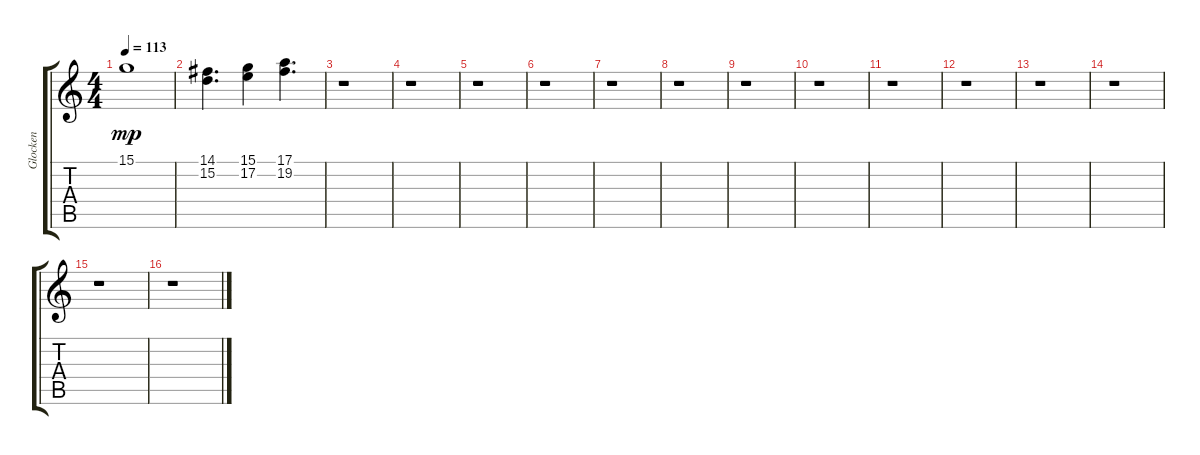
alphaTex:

\track ("Glocken" "Glocken") {instrument glockenspiel}
\staff {score tabs}
\tuning (E4 B3 G3 D3 A2 E2) {hide}
\ts (4 4)
\tempo 113
\clef g2
\ks c
15.1.1{dy mp} |
(14.1 15.2).4{d} (15.1 17.2).4 (17.1 19.2).4{d} |
r.1 |
r.1 |
r.1 |
r.1 |
r.1 |
r.1 |
r.1 |
r.1 |
r.1 |
r.1 |
r.1 |
r.1 |
r.1 |
r.1
